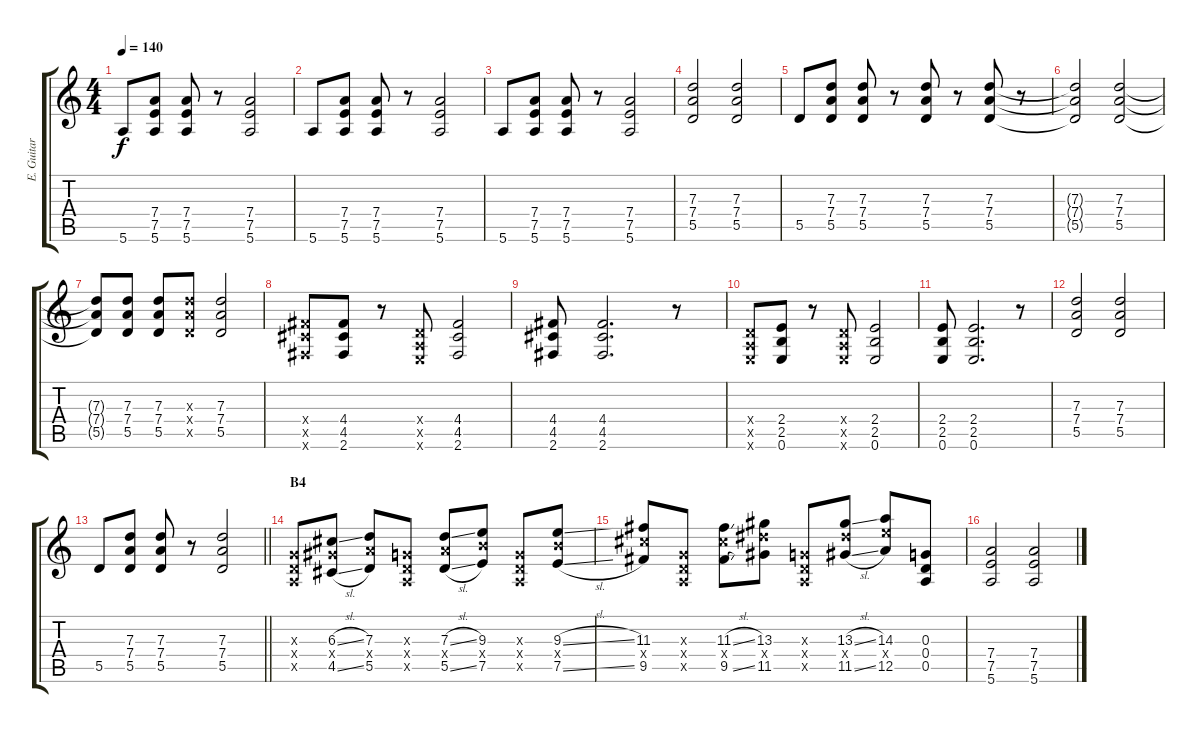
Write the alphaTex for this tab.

\track ("E. Guitar II" "E. Guitar ") {instrument distortionguitar}
\staff {score tabs}
\tuning (E4 B3 G3 D3 A2 E2) {hide}
\ts (4 4)
\tempo 140
\clef g2
\ks c
5.6.8{dy f} (7.4 7.5 5.6).8 (7.4 7.5 5.6).8 r.8 (7.4 7.5 5.6).2 |
5.6.8 (7.4 7.5 5.6).8 (7.4 7.5 5.6).8 r.8 (7.4 7.5 5.6).2 |
5.6.8 (7.4 7.5 5.6).8 (7.4 7.5 5.6).8 r.8 (7.4 7.5 5.6).2 |
(7.3 7.4 5.5).2 (7.3 7.4 5.5).2 |
5.5.8 (7.3 7.4 5.5).8 (7.3 7.4 5.5).8 r.8 (7.3 7.4 5.5).8 r.8 (7.3 7.4 5.5).8 r.8 |
(7.3{t} 7.4{t} 5.5{t}).2 (7.3 7.4 5.5).2 |
(7.3{t} 7.4{t} 5.5{t}).8 (7.3 7.4 5.5).8 (7.3 7.4 5.5).8 (7.3{x} 7.4{x} 5.5{x}).8 (7.3 7.4 5.5).2 |
(4.4{x} 4.5{x} 2.6{x}).8 (4.4 4.5 2.6).8 r.8 (0.4{x} 0.5{x} 0.6{x}).8 (4.4 4.5 2.6).2 |
(4.4 4.5 2.6).8 (4.4 4.5 2.6).2{d} r.8 |
(0.4{x} 0.5{x} 0.6{x}).8 (2.4 2.5 0.6).8 r.8 (0.4{x} 0.5{x} 0.6{x}).8 (2.4 2.5 0.6).2 |
(2.4 2.5 0.6).8 (2.4 2.5 0.6).2{d} r.8 |
(7.3 7.4 5.5).2 (7.3 7.4 5.5).2 |
\barLineRight lightlight
5.5.8 (7.3 7.4 5.5).8 (7.3 7.4 5.5).8 r.8 (7.3 7.4 5.5).2 |
\section ("" "B4")
(0.3{x} 0.4{x} 0.5{x}).8 (6.3{sl} 6.4{x} 4.5{sl}).8 (7.3 7.4{x} 5.5).8 (0.3{x} 0.4{x} 0.5{x}).8 (7.3{sl} 7.4{x} 5.5{sl}).8 (9.3 9.4{x} 7.5).8 (0.3{x} 0.4{x} 0.5{x}).8 (9.3{sl} 9.4{x} 7.5{sl}).8 |
(11.3 11.4{x} 9.5).8 (0.3{x} 0.4{x} 0.5{x}).8 (11.3{sl} 11.4{x} 9.5{sl}).8 (13.3 13.4{x} 11.5).8 (0.3{x} 0.4{x} 0.5{x}).8 (13.3{sl} 13.4{x} 11.5{sl}).8 (14.3 14.4{x} 12.5).8 (0.3 0.4 0.5).8 |
(7.4 7.5 5.6).2 (7.4 7.5 5.6).2
